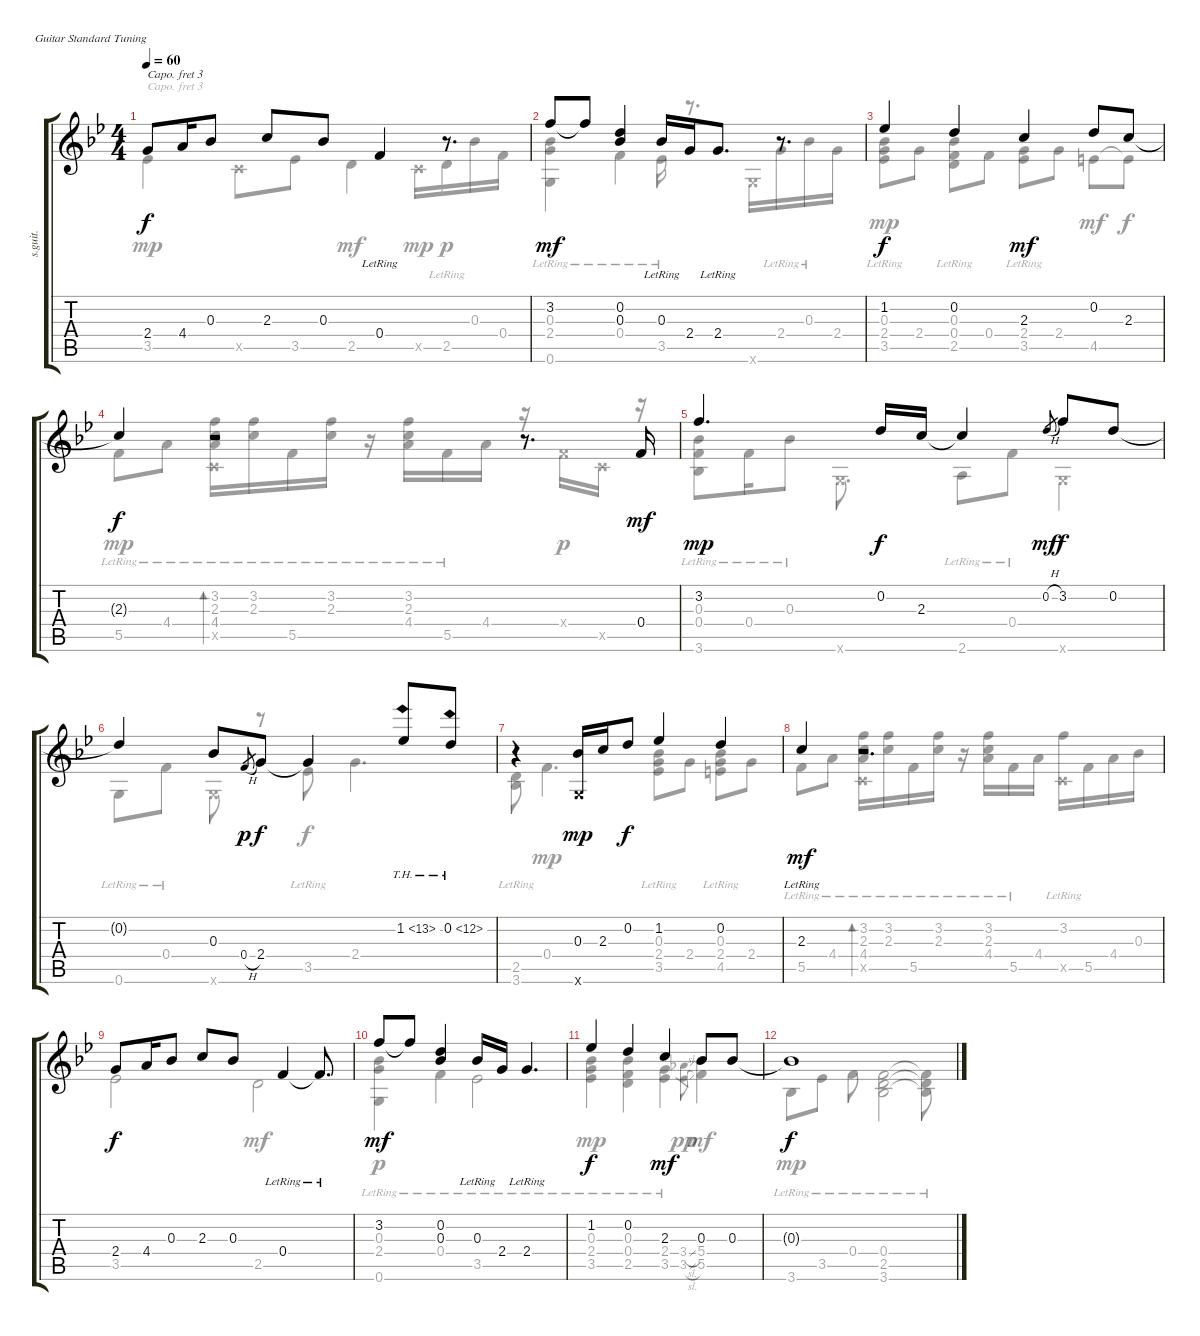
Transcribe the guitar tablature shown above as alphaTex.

\defaultSystemsLayout 4
\bracketExtendMode groupsimilarinstruments
\otherSystemsTrackNameOrientation horizontal
\track ("Track 1" "s.guit.") {defaultSystemsLayout 2 instrument acousticguitarsteel}
\staff {score tabs}
\capo 3
\tuning (E4 B3 G3 D3 A2 E2)
\voice
\ts (4 4)
\tempo 60
\clef g2
\scale
1.05342
\ks bb
2.4{acc forcenatural}.8{dy f beam Up} 4.4{acc #}.16{beam Up} 0.3{acc forcenatural}.8{beam Up} 2.3{acc forcenatural}.8{beam Up} 0.3{acc forcenatural}.8{beam Up} 0.4{lr acc forcenatural}.4{beam Up} r.8{d beam Up} |
\scale
0.946579 3.2{acc forcenatural}.8{dy mf beam Up} 3.2{t acc forcenatural}.8{beam Up} (0.2{acc forcenatural} 0.3{acc forcenatural}).4{beam Up} 0.3{lr acc forcenatural}.16{beam Up} 2.4{acc forcenatural}.16{beam Up} 2.4{lr acc forcenatural}.8{d beam Up} r.8{d beam Up} |
\scale
1.05342 1.2{acc forcenatural}.4{dy f beam Up} 0.2{acc forcenatural}.4{beam Up} 2.3{acc forcenatural}.4{dy mf beam Up} 0.2{acc forcenatural}.8{beam Up} 2.3{acc forcenatural}.8{beam Up} |
\scale
0.946579 2.3{t acc forcenatural}.4{dy f beam Up} r.2{beam Up} r.8{d beam Up} 0.4{acc forcenatural}.16{dy mf beam Up} |
\scale
1.05342 3.2{acc forcenatural}.4{d dy mp beam Up} 0.2{acc forcenatural}.16{dy f beam Up} 2.3{acc forcenatural}.16{beam Up} 2.3{t acc forcenatural}.4{beam Up} 0.2{h acc forcenatural}.8{gr dy mf beam Up} 3.2{acc forcenatural}.8{dy f beam Up} 0.2{acc forcenatural}.8{beam Up} |
\scale
0.946579 0.2{t acc forcenatural}.4{beam Up} 0.3{acc forcenatural}.8{beam Up} 0.4{h acc forcenatural}.8{gr dy p beam Up} 2.4{acc forcenatural}.8{dy f beam Up} 2.4{t acc forcenatural}.4{beam Up} 1.2{th 12 acc forcenatural}.8{beam Up} 0.2{th 12 acc forcenatural}.8{beam Up} |
\scale
1.05342 r.4{beam Up} (0.3{acc forcenatural} 0.6{x acc forcenatural}).16{dy mp beam Up} 2.3{acc forcenatural}.16{beam Up} 0.2{acc forcenatural}.8{dy f beam Up} 1.2{acc forcenatural}.4{beam Up} 0.2{acc forcenatural}.4{beam Up} |
\scale
0.946579 2.3{lr acc forcenatural}.4{dy mf beam Up} r.2{d beam Up} |
\scale
1.05342 2.4{acc forcenatural}.8{dy f beam Up} 4.4{acc #}.16{beam Up} 0.3{acc forcenatural}.8{beam Up} 2.3{acc forcenatural}.8{beam Up} 0.3{acc forcenatural}.8{beam Up} 0.4{lr acc forcenatural}.4{beam Up} 0.4{lr t acc forcenatural}.8{d beam Up} |
\scale
0.946579 3.2{acc forcenatural}.8{dy mf beam Up} 3.2{t acc forcenatural}.8{beam Up} (0.2{acc forcenatural} 0.3{acc forcenatural}).4{beam Up} 0.3{lr acc forcenatural}.16{beam Up} 2.4{acc forcenatural}.16{beam Up} 2.4{lr acc forcenatural}.4{d beam Up} |
\scale
1.09142 1.2{acc forcenatural}.4{dy f beam Up} 0.2{acc forcenatural}.4{beam Up} 2.3{acc forcenatural}.4{dy mf beam Up} 0.3{acc forcenatural}.8{beam Up} 0.3{acc forcenatural}.8{beam Up} |
\scale
0.908584 0.3{t acc forcenatural}.1{dy f beam Up}
\voice
\clef g2
\ottava regular
\simile none
\scale
1.05342
\ks bb
3.5{acc forcenatural}.4{dy mp beam Down} 0.5{x acc forcenatural}.8{beam Down} 3.5{acc forcenatural}.8{beam Down} 2.5{acc forcenatural}.4{dy mf beam Down} 0.5{x acc forcenatural}.16{dy mp beam Down} 2.5{lr acc forcenatural}.16{dy p beam Down} 0.3{acc forcenatural}.16{beam Down} 0.4{acc forcenatural}.16{beam Down} |
\scale
0.946579 (0.3{lr acc forcenatural} 2.4{lr acc forcenatural} 0.6{lr acc forcenatural}).4{beam Down} 0.4{lr acc forcenatural}.4{beam Down} 3.5{lr acc forcenatural}.16{beam Down} r.8{d beam Down} 0.6{x acc forcenatural}.16{beam Down} 2.4{lr acc forcenatural}.16{beam Down} 0.3{lr acc forcenatural}.16{beam Down} 2.4{acc forcenatural}.16{beam Down} |
\scale
1.05342 (0.3{lr acc forcenatural} 2.4{lr acc forcenatural} 3.5{lr acc forcenatural}).8{dy mp beam Down} 2.4{acc forcenatural}.8{beam Down} (0.3{lr acc forcenatural} 0.4{lr acc forcenatural} 2.5{lr acc forcenatural}).8{beam Down} 0.4{acc forcenatural}.8{beam Down} (2.4{lr acc forcenatural} 3.5{lr acc forcenatural}).8{beam Down} 2.4{acc forcenatural}.8{beam Down} 4.5{acc #}.8{dy mf beam Down} 4.5{t acc #}.8{dy f beam Down} |
\scale
0.946579 5.5{lr acc forcenatural}.8{dy mp beam Down} 4.4{lr acc #}.8{beam Down} (3.2{lr acc forcenatural} 2.3{lr acc forcenatural} 4.4{lr acc #} 0.5{x acc forcenatural}).16{bd 30 beam Down} (3.2{lr acc forcenatural} 2.3{lr acc forcenatural}).16{beam Down} 5.5{lr acc forcenatural}.16{beam Down} (3.2{lr acc forcenatural} 2.3{lr acc forcenatural}).16{beam Down} r.16{beam Down} (3.2{lr acc forcenatural} 2.3{lr acc forcenatural} 4.4{lr acc #}).16{beam Down} 5.5{lr acc forcenatural}.16{beam Down} 4.4{acc #}.16{beam Down} r.16{beam Down} 0.4{x acc forcenatural}.16{dy p beam Down} 0.5{x acc forcenatural}.16{beam Down} r.16{beam Down} |
\scale
1.05342 (0.3{lr acc forcenatural} 0.4{lr acc forcenatural} 3.6{lr acc forcenatural}).8{dy mp beam Down} 0.4{lr acc forcenatural}.16{beam Down} 0.3{lr acc forcenatural}.8{beam Down} 0.6{x acc forcenatural}.8{d beam Down} 2.6{lr acc #}.8{beam Down} 0.4{lr acc forcenatural}.8{beam Down} 0.6{x acc forcenatural}.4{beam Down} |
\scale
0.946579 0.6{lr acc forcenatural}.8{beam Down} 0.4{lr acc forcenatural}.8{beam Down} 0.6{x acc forcenatural}.8{beam Down} r.8{beam Down} 3.5{lr acc forcenatural}.8{dy f beam Down} 2.4{acc forcenatural}.4{d beam Down} |
\scale
1.05342 (2.5{lr acc forcenatural} 3.6{lr acc forcenatural}).8{beam Down} 0.4{acc forcenatural}.4{d dy mp beam Down} (0.3{lr acc forcenatural} 2.4{lr acc forcenatural} 3.5{lr acc forcenatural}).8{beam Down} 2.4{acc forcenatural}.8{beam Down} (0.3{lr acc forcenatural} 2.4{lr acc forcenatural} 4.5{lr acc #}).8{beam Down} 2.4{acc forcenatural}.8{beam Down} |
\scale
0.946579 5.5{lr acc forcenatural}.8{beam Down} 4.4{lr acc #}.8{beam Down} (3.2{lr acc forcenatural} 2.3{lr acc forcenatural} 4.4{lr acc #} 0.5{x acc forcenatural}).16{bd 30 beam Down} (3.2{lr acc forcenatural} 2.3{lr acc forcenatural}).16{beam Down} 5.5{lr acc forcenatural}.16{beam Down} (3.2{lr acc forcenatural} 2.3{lr acc forcenatural}).16{beam Down} r.16{beam Down} (3.2{lr acc forcenatural} 2.3{lr acc forcenatural} 4.4{lr acc #}).16{beam Down} 5.5{lr acc forcenatural}.16{beam Down} 4.4{acc #}.16{beam Down} (3.2{lr acc forcenatural} 0.5{x acc forcenatural}).16{beam Down} 5.5{acc forcenatural}.16{beam Down} 4.4{acc #}.16{beam Down} 0.3{acc forcenatural}.16{beam Down} |
\scale
1.05342 3.5{acc forcenatural}.2{beam Down} 2.5{acc forcenatural}.2{dy mf beam Down} |
\scale
0.946579 (0.3{lr acc forcenatural} 2.4{lr acc forcenatural} 0.6{lr acc forcenatural}).4{dy p beam Down} 0.4{lr acc forcenatural}.4{beam Down} 3.5{lr acc forcenatural}.2{beam Down} |
\scale
1.09142 (0.3{lr acc forcenatural} 2.4{lr acc forcenatural} 3.5{lr acc forcenatural}).4{dy mp beam Down} (0.3{lr acc forcenatural} 0.4{lr acc forcenatural} 2.5{lr acc forcenatural}).4{beam Down} (2.4{lr acc forcenatural} 3.5{lr acc forcenatural}).4{beam Down} (3.4{sl acc forcenatural} 3.5{sl acc forcenatural}).8{gr dy pp beam Down} (5.4{acc forcenatural} 5.5{acc forcenatural}).4{dy mf beam Down} |
\scale
0.908584 3.6{lr acc forcenatural}.8{dy mp beam Down} 3.5{lr acc forcenatural}.8{beam Down} 0.4{lr acc forcenatural}.8{beam Down} (0.4{lr acc forcenatural} 2.5{lr acc forcenatural} 3.6{lr acc forcenatural}).2{beam Down} (0.4{lr t acc forcenatural} 2.5{lr t acc forcenatural} 3.6{lr t acc forcenatural}).8{beam Down}
